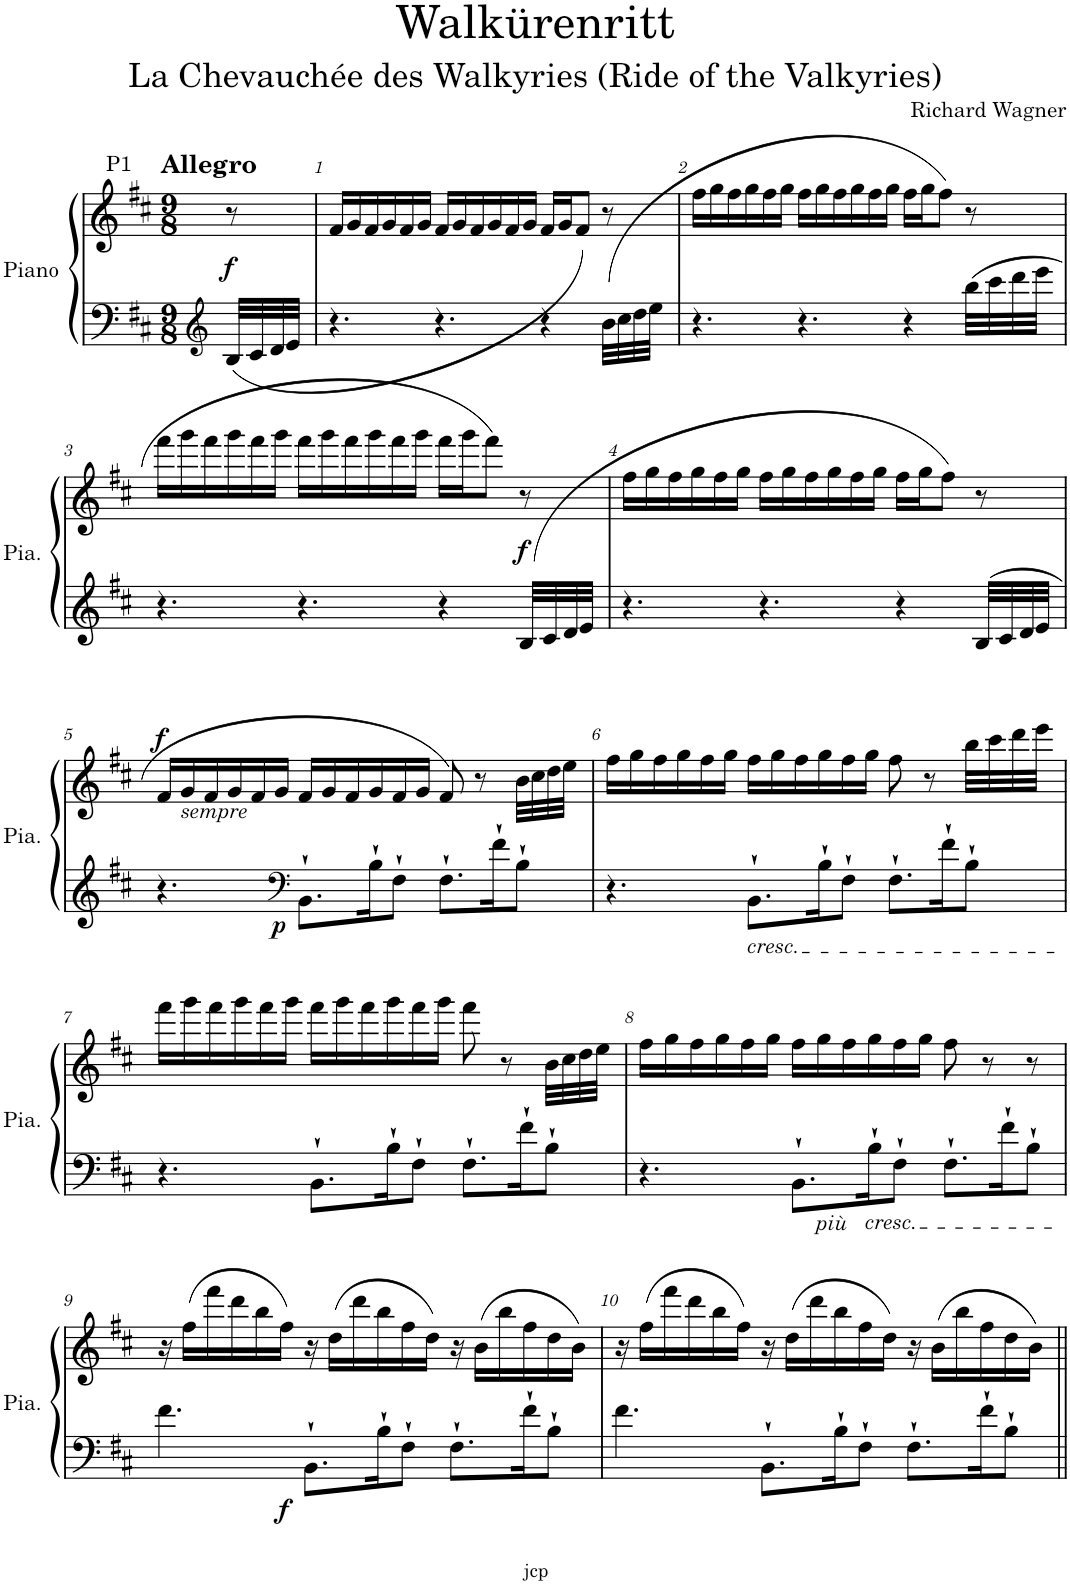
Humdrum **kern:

**kern	**kern	**dynam
*part1	*part1	*part1
*staff2	*staff1	*staff1/2
*I"Piano	*	*
*I'Pia.	*	*
*clefG2	*clefG2	*
*k[f#c#]	*k[f#c#]	*
*M9/8	*M9/8	*
=	=	=
!	!LO:TX:a:B:t=Allegro	!
!	!LO:TX:a:t=P1	!
!	!	!LO:DY:b
(32B/LLL	8r	f
32c#/	.	.
32d/	.	.
32e/JJJ	.	.
=1	=1	=1
4.r	16f#/LL	.
.	16g/	.
.	16f#/	.
.	16g/	.
.	16f#/	.
.	16g/JJ	.
4.r	16f#/LL	.
.	16g/	.
.	16f#/	.
.	16g/	.
.	16f#/	.
.	16g/JJ	.
4r	16f#/LL	.
.	16g/J	.
.	8f#/J)	.
(32b\LLL	8r	.
32cc#\	.	.
32dd\	.	.
32ee\JJJ	.	.
=2	=2	=2
4.r	16ff#\LL	.
.	16gg\	.
.	16ff#\	.
.	16gg\	.
.	16ff#\	.
.	16gg\JJ	.
4.r	16ff#\LL	.
.	16gg\	.
.	16ff#\	.
.	16gg\	.
.	16ff#\	.
.	16gg\JJ	.
4r	16ff#\LL	.
.	16gg\J	.
.	8ff#\J)	.
(32bb\LLL	8r	.
32ccc#\	.	.
32ddd\	.	.
32eee\JJJ	.	.
!!LO:LB:g=z
=3	=3	=3
4.r	16fff#\LL	.
.	16ggg\	.
.	16fff#\	.
.	16ggg\	.
.	16fff#\	.
.	16ggg\JJ	.
4.r	16fff#\LL	.
.	16ggg\	.
.	16fff#\	.
.	16ggg\	.
.	16fff#\	.
.	16ggg\JJ	.
4r	16fff#\LL	.
.	16ggg\J	.
.	8fff#\J)	.
!	!	!LO:DY:b
(>32B/LLL	8r	f
32c#/	.	.
32d/	.	.
32e/JJJ	.	.
=4	=4	=4
4.r	16ff#\LL	.
.	16gg\	.
.	16ff#\	.
.	16gg\	.
.	16ff#\	.
.	16gg\JJ	.
4.r	16ff#\LL	.
.	16gg\	.
.	16ff#\	.
.	16gg\	.
.	16ff#\	.
.	16gg\JJ	.
4r	16ff#\LL	.
.	16gg\J	.
.	8ff#\J)	.
(>32B/LLL	8r	.
32c#/	.	.
32d/	.	.
32e/JJJ	.	.
!!LO:LB:g=z
=5	=5	=5
!	!	!LO:DY:a
4.r	16f#/LL	f
!	!LO:TX:b:i:t=sempre	!
.	16g/	.
.	16f#/	.
.	16g/	.
.	16f#/	.
.	16g/JJ	.
*clefF4	*	*
!	!	!LO:DY:b=2
8.BB`\L	16f#/LL	p
.	16g/	.
.	16f#/	.
16B`\K	16g/	.
8F#`\J	16f#/	.
.	16g/JJ	.
8.F#`\L	8f#/)	.
.	8r	.
16f#`\K	.	.
8B`\J	32b\LLL	.
.	32cc#\	.
.	32dd\	.
.	32ee\JJJ	.
=6	=6	=6
4.r	16ff#\LL	.
.	16gg\	.
.	16ff#\	.
.	16gg\	.
.	16ff#\	.
.	16gg\JJ	.
!LO:TX:b:i:t=cresc.	!	!
8.BB`\L	16ff#\LL	.
.	16gg\	.
.	16ff#\	.
16B`\K	16gg\	.
8F#`\J	16ff#\	.
.	16gg\JJ	.
8.F#`\L	8ff#\	.
.	8r	.
16f#`\K	.	.
8B`\J	32bb\LLL	.
.	32ccc#\	.
.	32ddd\	.
.	32eee\JJJ	.
!!LO:LB:g=z
=7	=7	=7
4.r	16fff#\LL	.
.	16ggg\	.
.	16fff#\	.
.	16ggg\	.
.	16fff#\	.
.	16ggg\JJ	.
8.BB`\L	16fff#\LL	.
.	16ggg\	.
.	16fff#\	.
16B`\K	16ggg\	.
8F#`\J	16fff#\	.
.	16ggg\JJ	.
8.F#`\L	8fff#\	.
.	8r	.
16f#`\K	.	.
8B`\J	32b\LLL	.
.	32cc#\	.
.	32dd\	.
.	32ee\JJJ	.
=8	=8	=8
4.r	16ff#\LL	.
.	16gg\	.
.	16ff#\	.
.	16gg\	.
.	16ff#\	.
.	16gg\JJ	.
!LO:TX:b:i:t=più	!	!
8.BB`\L	16ff#\LL	.
.	16gg\	.
.	16ff#\	.
!LO:TX:b:i:t=cresc.	!	!
16B`\K	16gg\	.
8F#`\J	16ff#\	.
.	16gg\JJ	.
8.F#`\L	8ff#\	.
.	8r	.
16f#`\K	.	.
8B`\J	8r	.
!!LO:LB:g=z
=9	=9	=9
4.f#\	16r	.
.	(16ff#\LL	.
.	16fff#\	.
.	16ddd\	.
.	16bb\	.
.	16ff#\JJ)	.
!	!	!LO:DY:b=2
8.BB`\L	16r	f
.	(16dd\LL	.
.	16ddd\	.
16B`\K	16bb\	.
8F#`\J	16ff#\	.
.	16dd\JJ)	.
8.F#`\L	16r	.
.	(16b\LL	.
.	16bb\	.
16f#`\K	16ff#\	.
8B`\J	16dd\	.
.	16b\JJ)	.
=10	=10	=10
4.f#\	16r	.
.	(16ff#\LL	.
.	16fff#\	.
.	16ddd\	.
.	16bb\	.
.	16ff#\JJ)	.
8.BB`\L	16r	.
.	(16dd\LL	.
.	16ddd\	.
16B`\K	16bb\	.
8F#`\J	16ff#\	.
.	16dd\JJ)	.
8.F#`\L	16r	.
.	(16b\LL	.
.	16bb\	.
16f#`\K	16ff#\	.
8B`\J	16dd\	.
.	16b\JJ)	.
=||	=||	=||
*-	*-	*-
